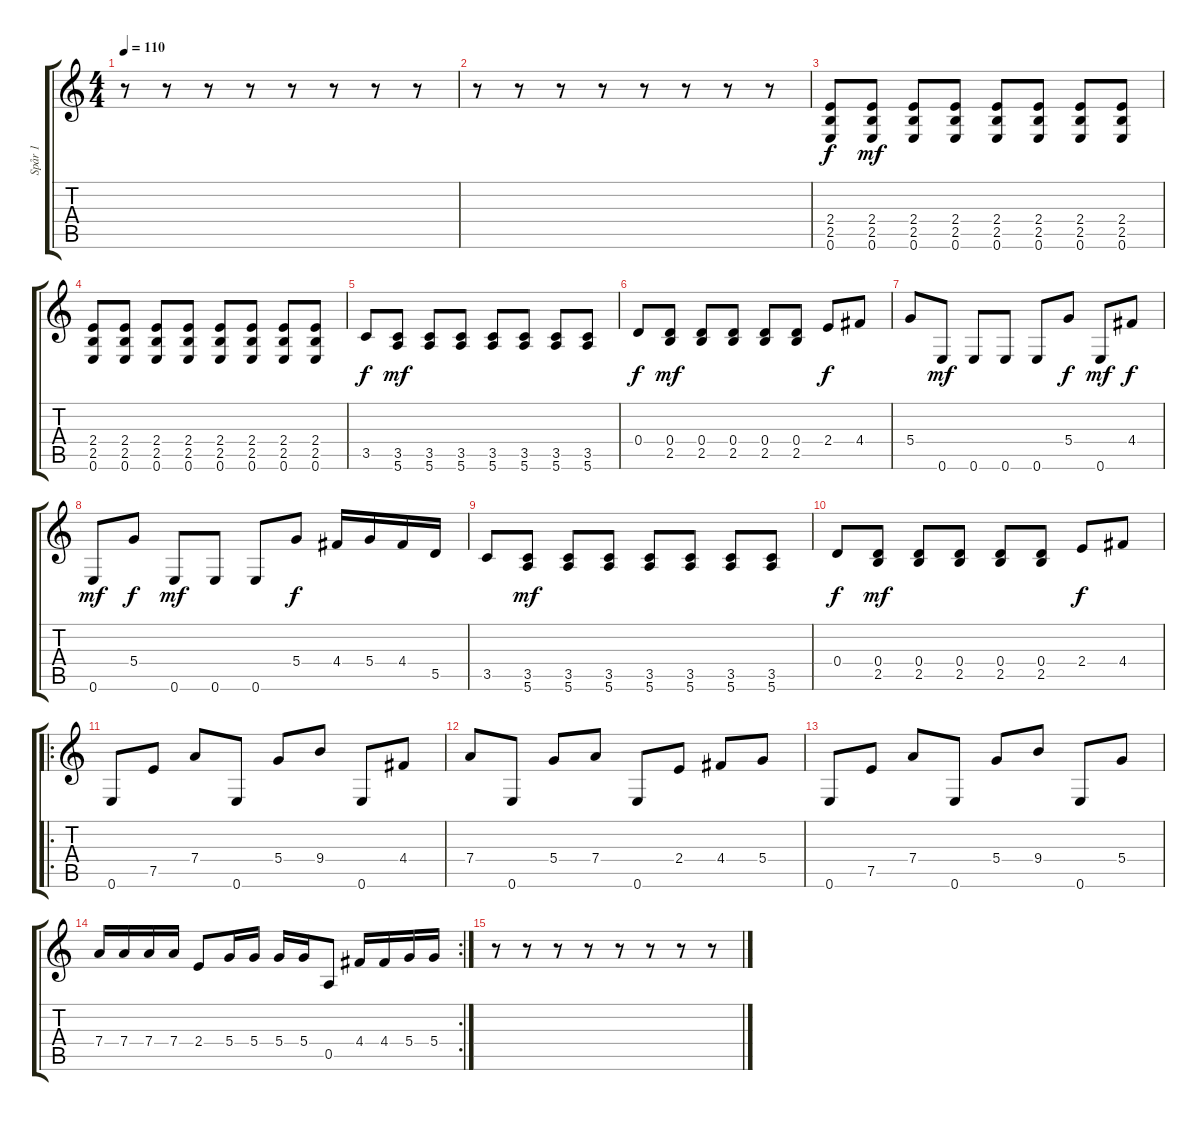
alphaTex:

\track ("Spår 1" "Spår 1") {instrument overdrivenguitar}
\staff {score tabs}
\tuning (E4 B3 G3 D3 A2 E2) {hide}
\ts (4 4)
\tempo 110
\clef g2
\ks c
r.8{dy mp} r.8 r.8 r.8 r.8 r.8 r.8 r.8 |
r.8 r.8 r.8 r.8 r.8 r.8 r.8 r.8 |
(2.4 2.5 0.6).8{dy f} (2.4 2.5 0.6).8{dy mf} (2.4 2.5 0.6).8 (2.4 2.5 0.6).8 (2.4 2.5 0.6).8 (2.4 2.5 0.6).8 (2.4 2.5 0.6).8 (2.4 2.5 0.6).8 |
(2.4 2.5 0.6).8 (2.4 2.5 0.6).8 (2.4 2.5 0.6).8 (2.4 2.5 0.6).8 (2.4 2.5 0.6).8 (2.4 2.5 0.6).8 (2.4 2.5 0.6).8 (2.4 2.5 0.6).8 |
3.5.8{dy f} (3.5 5.6).8{dy mf} (3.5 5.6).8 (3.5 5.6).8 (3.5 5.6).8 (3.5 5.6).8 (3.5 5.6).8 (3.5 5.6).8 |
0.4.8{dy f} (0.4 2.5).8{dy mf} (0.4 2.5).8 (0.4 2.5).8 (0.4 2.5).8 (0.4 2.5).8 2.4.8{dy f} 4.4.8 |
5.4.8 0.6.8{dy mf} 0.6.8 0.6.8 0.6.8 5.4.8{dy f} 0.6.8{dy mf} 4.4.8{dy f} |
0.6.8{dy mf} 5.4.8{dy f} 0.6.8{dy mf} 0.6.8 0.6.8 5.4.8{dy f} 4.4.16 5.4.16 4.4.16 5.5.16 |
3.5.8 (3.5 5.6).8{dy mf} (3.5 5.6).8 (3.5 5.6).8 (3.5 5.6).8 (3.5 5.6).8 (3.5 5.6).8 (3.5 5.6).8 |
0.4.8{dy f} (0.4 2.5).8{dy mf} (0.4 2.5).8 (0.4 2.5).8 (0.4 2.5).8 (0.4 2.5).8 2.4.8{dy f} 4.4.8 |
\ro
0.6.8 7.5.8 7.4.8 0.6.8 5.4.8 9.4.8 0.6.8 4.4.8 |
7.4.8 0.6.8 5.4.8 7.4.8 0.6.8 2.4.8 4.4.8 5.4.8 |
0.6.8 7.5.8 7.4.8 0.6.8 5.4.8 9.4.8 0.6.8 5.4.8 |
\rc 2
7.4.16 7.4.16 7.4.16 7.4.16 2.4.8 5.4.16 5.4.16 5.4.16 5.4.16 0.5.8 4.4.16 4.4.16 5.4.16 5.4.16 |
r.8 r.8 r.8 r.8 r.8 r.8 r.8 r.8
